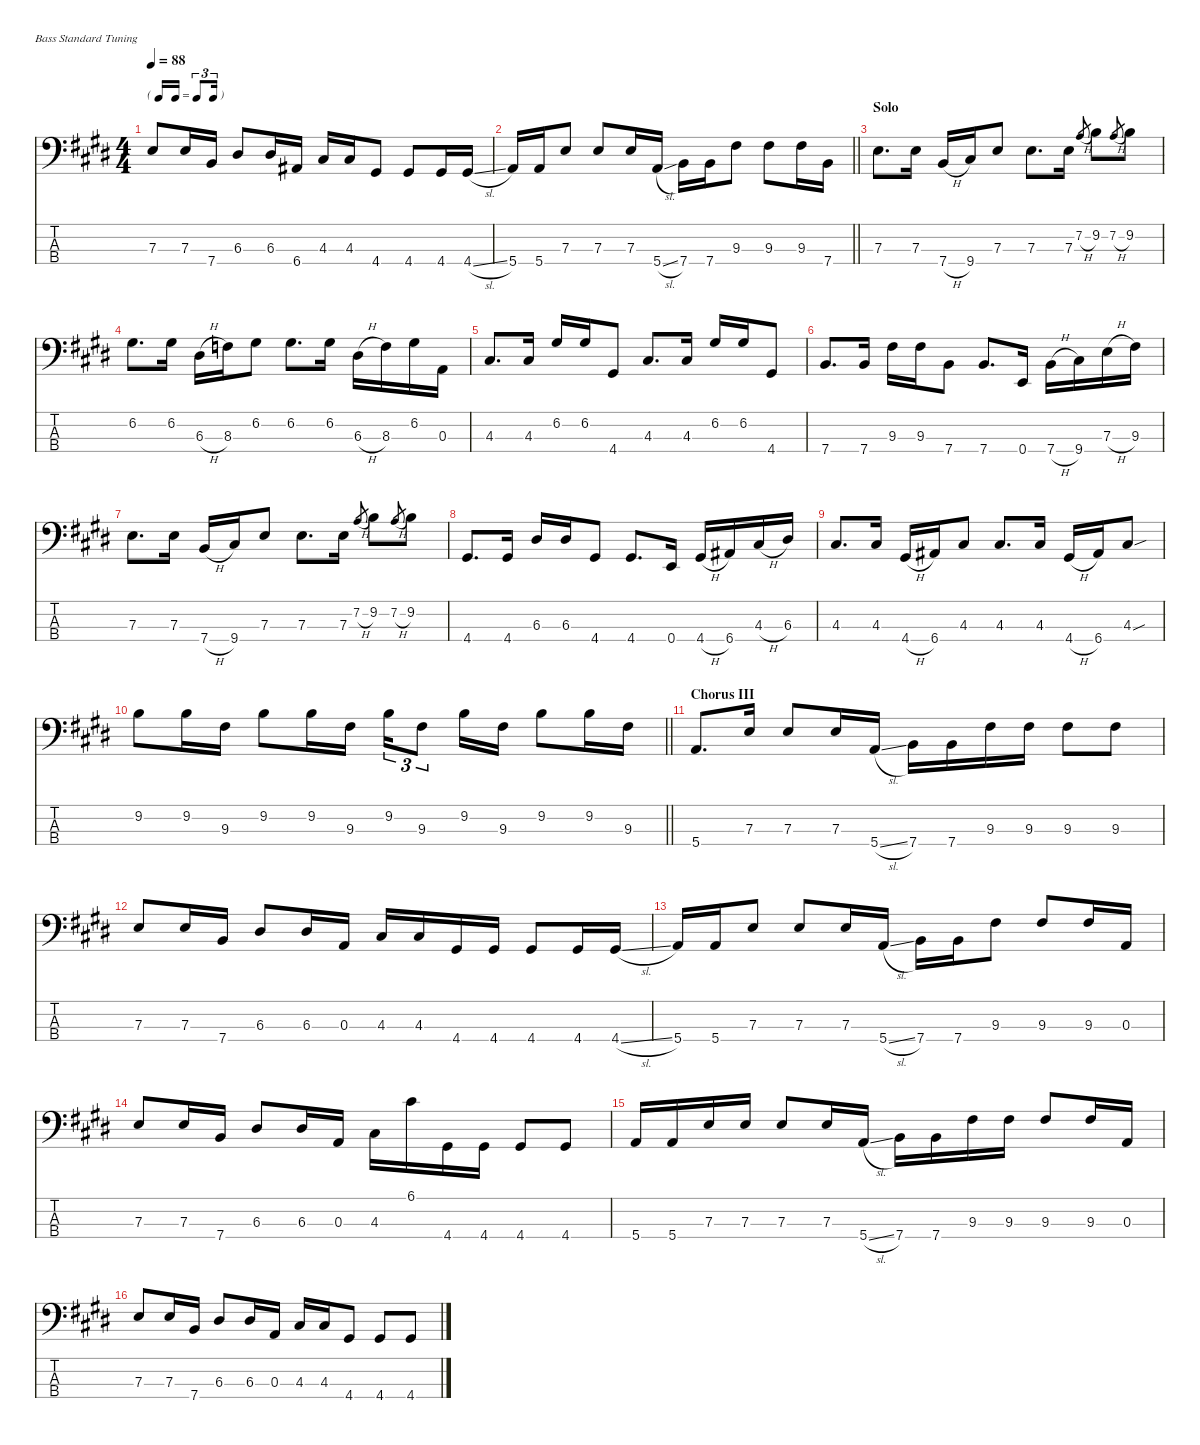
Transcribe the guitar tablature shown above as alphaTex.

\defaultSystemsLayout 4
\hideDynamics
\bracketExtendMode nobrackets
\singleTrackTrackNamePolicy hidden
\multiTrackTrackNamePolicy hidden
\otherSystemsTrackNameOrientation horizontal
\track ("Bass" "el.bs.") {defaultSystemsLayout 4 mute instrument electricbassfinger}
\staff {score tabs}
\tuning (G2 D2 A1 E1)
\ts (4 4)
\tf triplet16th
\tempo 88
\clef f4
\ks c#minor
7.3{acc forcenatural}.8{dy f beam Up} 7.3{acc forcenatural}.16{beam Up} 7.4{acc forcenatural}.16{beam Up} 6.3{acc #}.8{beam Up} 6.3{acc #}.16{beam Up} 6.4{acc #}.16{beam Up} 4.3{acc #}.16{beam Up} 4.3{acc #}.16{beam Up} 4.4{acc #}.8{beam Up} 4.4{acc #}.8{beam Up} 4.4{acc #}.16{beam Up} 4.4{sl acc #}.16{beam Up} |
\barLineRight lightlight
5.4{acc forcenatural}.16{beam Up} 5.4{acc forcenatural}.16{beam Up} 7.3{acc forcenatural}.8{beam Up} 7.3{acc forcenatural}.8{beam Up} 7.3{acc forcenatural}.16{beam Up} 5.4{sl acc forcenatural}.16{beam Up} 7.4{acc forcenatural}.16{beam Down} 7.4{acc forcenatural}.16{beam Down} 9.3{acc #}.8{beam Down} 9.3{acc #}.8{beam Down} 9.3{acc #}.16{beam Down} 7.4{acc forcenatural}.16{beam Down} |
\section ("" "Solo")
\ks e
7.3{acc forcenatural}.8{d beam Down} 7.3{acc forcenatural}.16{beam Down} 7.4{h acc forcenatural}.16{beam Up} 9.4{acc #}.16{beam Up} 7.3{acc forcenatural}.8{beam Up} 7.3{acc forcenatural}.8{d beam Down} 7.3{acc forcenatural}.16{beam Down} 7.2{h acc forcenatural}.8{gr dy mf beam Up} 9.2{acc forcenatural}.8{dy f beam Down} 7.2{h acc forcenatural}.8{gr dy mf beam Up} 9.2{acc forcenatural}.8{dy f beam Down} |
\ks c#minor
6.2{acc #}.8{d beam Down} 6.2{acc #}.16{beam Down} 6.3{h acc #}.16{beam Down} 8.3{acc forcenatural}.16{beam Down} 6.2{acc #}.8{beam Down} 6.2{acc #}.8{d beam Down} 6.2{acc #}.16{beam Down} 6.3{h acc #}.16{beam Down} 8.3{acc forcenatural}.16{beam Down} 6.2{acc #}.16{beam Down} 0.3{acc forcenatural}.16{beam Down} |
4.3{acc #}.8{d beam Up} 4.3{acc #}.16{beam Up} 6.2{acc #}.16{beam Up} 6.2{acc #}.16{beam Up} 4.4{acc #}.8{beam Up} 4.3{acc #}.8{d beam Up} 4.3{acc #}.16{beam Up} 6.2{acc #}.16{beam Up} 6.2{acc #}.16{beam Up} 4.4{acc #}.8{beam Up} |
\ks e
7.4{acc forcenatural}.8{d beam Up} 7.4{acc forcenatural}.16{beam Up} 9.3{acc #}.16{beam Down} 9.3{acc #}.16{beam Down} 7.4{acc forcenatural}.8{beam Down} 7.4{acc forcenatural}.8{d beam Up} 0.4{acc forcenatural}.16{beam Up} 7.4{h acc forcenatural}.16{beam Down} 9.4{acc #}.16{beam Down} 7.3{h acc forcenatural}.16{beam Down} 9.3{acc #}.16{beam Down} |
\ks c#minor
7.3{acc forcenatural}.8{d beam Down} 7.3{acc forcenatural}.16{beam Down} 7.4{h acc forcenatural}.16{beam Up} 9.4{acc #}.16{beam Up} 7.3{acc forcenatural}.8{beam Up} 7.3{acc forcenatural}.8{d beam Down} 7.3{acc forcenatural}.16{beam Down} 7.2{h acc forcenatural}.8{gr dy mf beam Up} 9.2{acc forcenatural}.8{dy f beam Down} 7.2{h acc forcenatural}.8{gr dy mf beam Up} 9.2{acc forcenatural}.8{dy f beam Down} |
\ks e
4.4{acc #}.8{d beam Up} 4.4{acc #}.16{beam Up} 6.3{acc #}.16{beam Up} 6.3{acc #}.16{beam Up} 4.4{acc #}.8{beam Up} 4.4{acc #}.8{d beam Up} 0.4{acc forcenatural}.16{beam Up} 4.4{h acc #}.16{beam Up} 6.4{acc #}.16{beam Up} 4.3{h acc #}.16{beam Up} 6.3{acc #}.16{beam Up} |
\ks c#minor
4.3{acc #}.8{d beam Up} 4.3{acc #}.16{beam Up} 4.4{h acc #}.16{beam Up} 6.4{acc #}.16{beam Up} 4.3{acc #}.8{beam Up} 4.3{acc #}.8{d beam Up} 4.3{acc #}.16{beam Up} 4.4{h acc #}.16{beam Up} 6.4{acc #}.16{beam Up} 4.3{sou acc #}.8{beam Up} |
\barLineRight lightlight
9.2{acc forcenatural}.8{beam Down} 9.2{acc forcenatural}.16{beam Down} 9.3{acc #}.16{beam Down} 9.2{acc forcenatural}.8{beam Down} 9.2{acc forcenatural}.16{beam Down} 9.3{acc #}.16{beam Down} 9.2{acc forcenatural}.16{tu (3 2) beam Down} 9.3{acc #}.8{tu (3 2) beam Down} 9.2{acc forcenatural}.16{beam Down} 9.3{acc #}.16{beam Down} 9.2{acc forcenatural}.8{beam Down} 9.2{acc forcenatural}.16{beam Down} 9.3{acc #}.16{beam Down} |
\section ("" "Chorus III")
\ks e
5.4{acc forcenatural}.8{d beam Up} 7.3{acc forcenatural}.16{beam Up} 7.3{acc forcenatural}.8{beam Up} 7.3{acc forcenatural}.16{beam Up} 5.4{sl acc forcenatural}.16{beam Up} 7.4{acc forcenatural}.16{beam Down} 7.4{acc forcenatural}.16{beam Down} 9.3{acc #}.16{beam Down} 9.3{acc #}.16{beam Down} 9.3{acc #}.8{beam Down} 9.3{acc #}.8{beam Down} |
\ks c#minor
7.3{acc forcenatural}.8{beam Up} 7.3{acc forcenatural}.16{beam Up} 7.4{acc forcenatural}.16{beam Up} 6.3{acc #}.8{beam Up} 6.3{acc #}.16{beam Up} 0.3{acc forcenatural}.16{beam Up} 4.3{acc #}.16{beam Up} 4.3{acc #}.16{beam Up} 4.4{acc #}.16{beam Up} 4.4{acc #}.16{beam Up} 4.4{acc #}.8{beam Up} 4.4{acc #}.16{beam Up} 4.4{sl acc #}.16{beam Up} |
5.4{acc forcenatural}.16{beam Up} 5.4{acc forcenatural}.16{beam Up} 7.3{acc forcenatural}.8{beam Up} 7.3{acc forcenatural}.8{beam Up} 7.3{acc forcenatural}.16{beam Up} 5.4{sl acc forcenatural}.16{beam Up} 7.4{acc forcenatural}.16{beam Down} 7.4{acc forcenatural}.16{beam Down} 9.3{acc #}.8{beam Down} 9.3{acc #}.8{beam Up} 9.3{acc #}.16{beam Up} 0.3{acc forcenatural}.16{beam Up} |
\ks e
7.3{acc forcenatural}.8{beam Up} 7.3{acc forcenatural}.16{beam Up} 7.4{acc forcenatural}.16{beam Up} 6.3{acc #}.8{beam Up} 6.3{acc #}.16{beam Up} 0.3{acc forcenatural}.16{beam Up} 4.3{acc #}.16{beam Down} 6.1{acc #}.16{beam Down} 4.4{acc #}.16{beam Down} 4.4{acc #}.16{beam Down} 4.4{acc #}.8{beam Up} 4.4{acc #}.8{beam Up} |
\ks c#minor
5.4{acc forcenatural}.16{beam Up} 5.4{acc forcenatural}.16{beam Up} 7.3{acc forcenatural}.16{beam Up} 7.3{acc forcenatural}.16{beam Up} 7.3{acc forcenatural}.8{beam Up} 7.3{acc forcenatural}.16{beam Up} 5.4{sl acc forcenatural}.16{beam Up} 7.4{acc forcenatural}.16{beam Down} 7.4{acc forcenatural}.16{beam Down} 9.3{acc #}.16{beam Down} 9.3{acc #}.16{beam Down} 9.3{acc #}.8{beam Up} 9.3{acc #}.16{beam Up} 0.3{acc forcenatural}.16{beam Up} |
\ks e
7.3{acc forcenatural}.8{beam Up} 7.3{acc forcenatural}.16{beam Up} 7.4{acc forcenatural}.16{beam Up} 6.3{acc #}.8{beam Up} 6.3{acc #}.16{beam Up} 0.3{acc forcenatural}.16{beam Up} 4.3{acc #}.16{beam Up} 4.3{acc #}.16{beam Up} 4.4{acc #}.8{beam Up} 4.4{acc #}.8{beam Up} 4.4{acc #}.8{beam Up}
